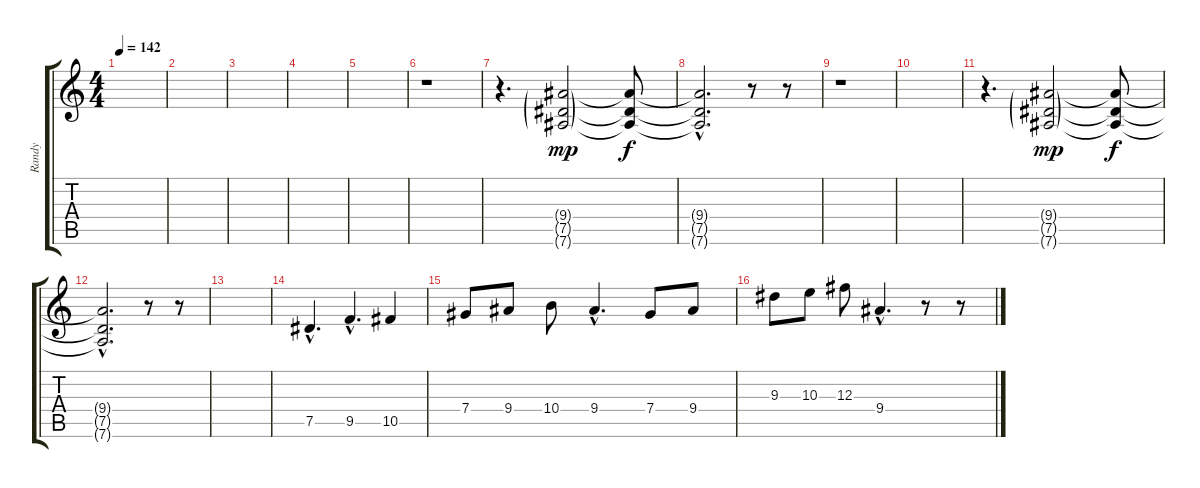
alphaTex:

\track ("Randy" "Randy") {instrument distortionguitar}
\staff {score tabs}
\tuning (Eb4 Bb3 Gb3 Db3 Ab2 Eb2) {hide}
\ts (4 4)
\tempo 142
\clef g2
\ks c
|
|
|
|
|
r.1 |
r.4{d} (9.4{g} 7.5{g} 7.6{g}).2{dy mp} (9.4{t} 7.5{t} 7.6{t}).8{dy f} |
(9.4{hac t} 7.5{hac t} 7.6{hac t}).2{d} r.8 r.8 |
r.1 |
|
r.4{d} (9.4{g} 7.5{g} 7.6{g}).2{dy mp} (9.4{t} 7.5{t} 7.6{t}).8{dy f} |
(9.4{hac t} 7.5{hac t} 7.6{hac t}).2{d} r.8 r.8 |
|
7.5{hac}.4{d} 9.5{hac}.4{d} 10.5.4 |
7.4.8 9.4.8 10.4.8 9.4{hac}.4{d} 7.4.8 9.4.8 |
9.3.8 10.3.8 12.3.8 9.4{hac}.4{d} r.8 r.8
